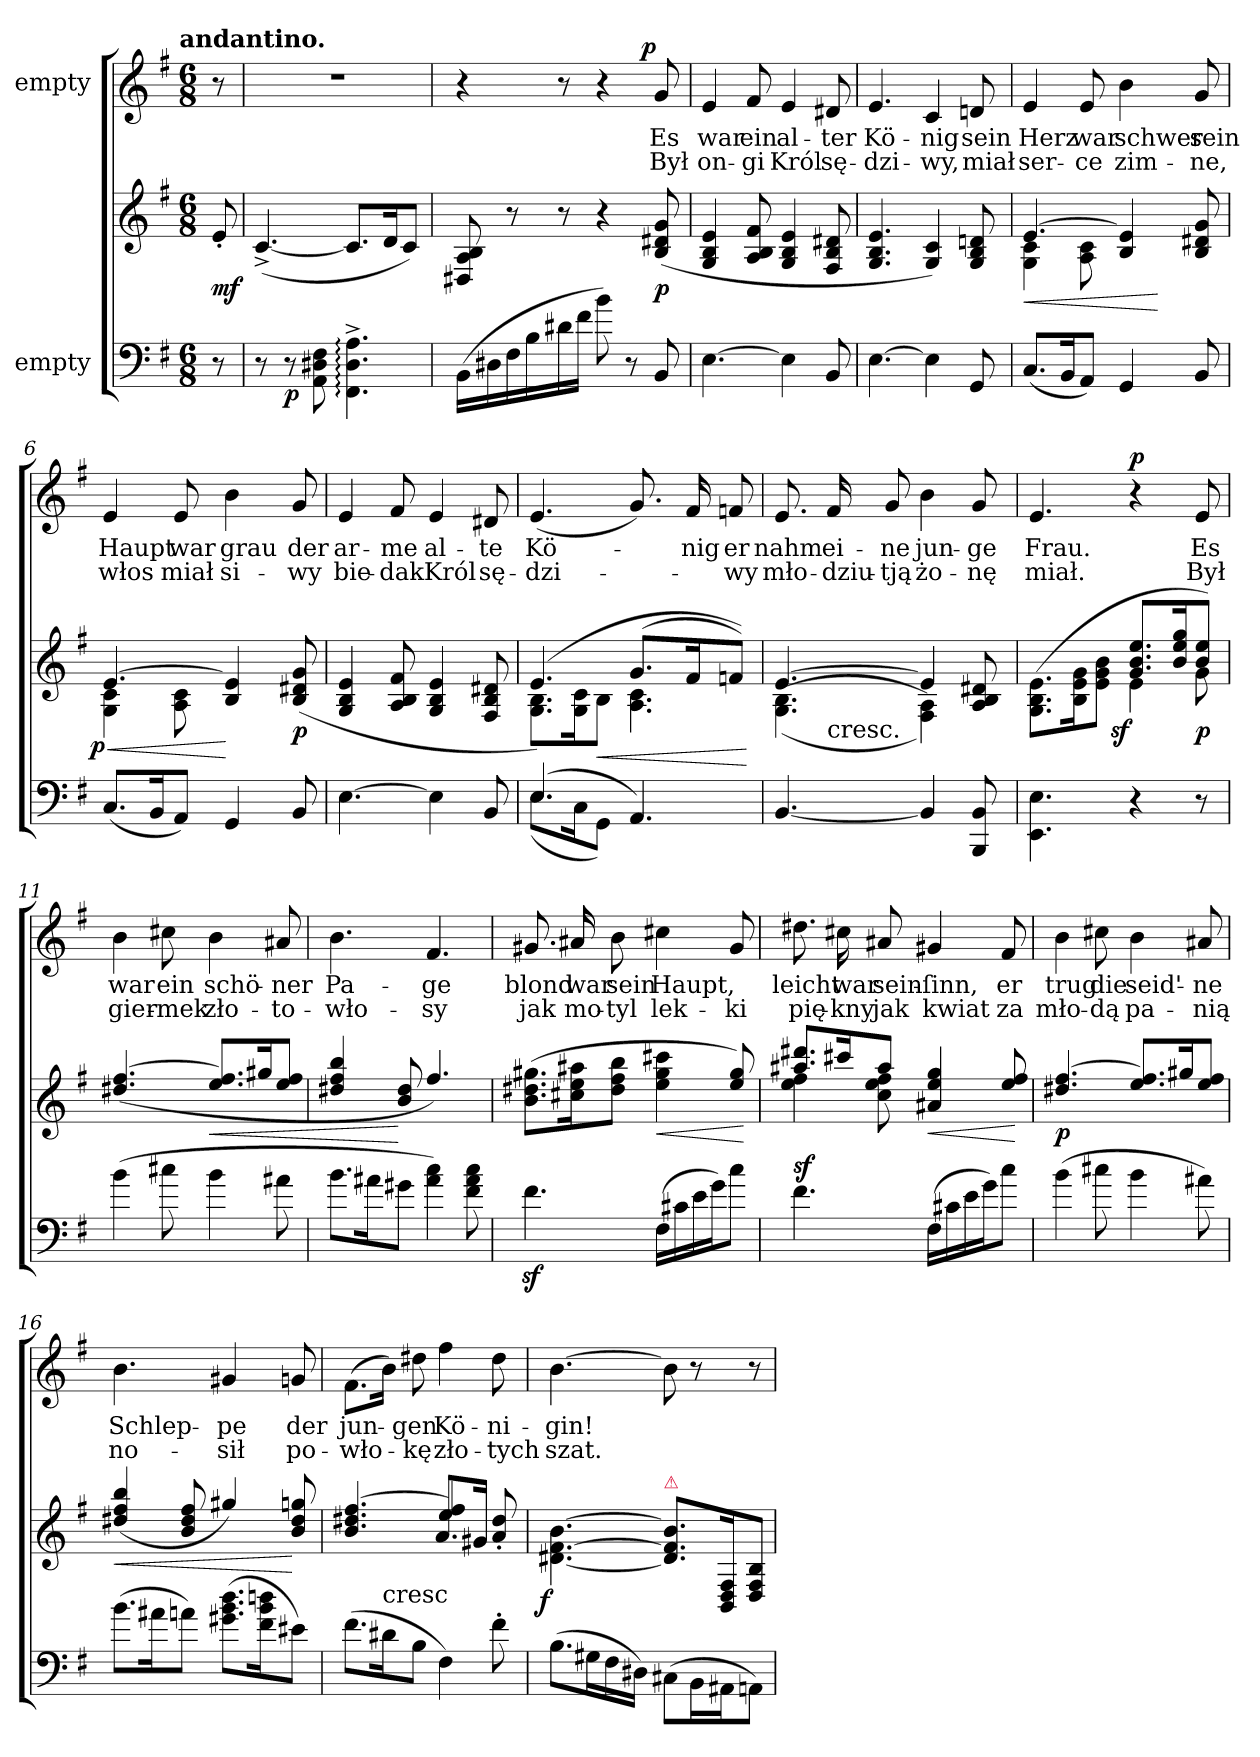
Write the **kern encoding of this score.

**kern	**kern	**dynam	**kern	**text	**text	**dynam
*part2	*part2	*part2	*part1	*part1	*part1	*part1
*staff3	*staff2	*staff2/3	*staff1	*staff1	*staff1	*staff1
*I"empty	*	*	*I"empty	*	*	*
*clefF4	*clefG2	*	*clefG2	*	*	*
*k[f#]	*k[f#]	*	*k[f#]	*	*	*
*e:	*e:	*	*e:	*	*	*
!!LO:TX:omd:t=andantino.
*M6/8	*M6/8	*	*M6/8	*	*	*
=	=	=	=	=	=	=
8r	8e'/	mf	8r	.	.	.
=1	=1	=1	=1	=1	=1	=1
8r	([4.c^/	.	2.r	.	.	.
!	!	!LO:DY:b=2	!	!	!	!
8r	.	p	.	.	.	.
8AA\ 8D#X\ 8F#\	.	.	.	.	.	.
4.FF#:^\ 4.D#:^\ 4.A:^\	8.c/L]	.	.	.	.	.
.	16d/K	.	.	.	.	.
.	8c/J)	.	.	.	.	.
=2	=2	=2	=2	=2	=2	=2
(16BB\LL	8D#X/ 8A/ 8B/	.	4r	.	.	.
16D#X\	.	.	.	.	.	.
16F#\	8r	.	.	.	.	.
16B\	.	.	.	.	.	.
16d#X\	8r	.	8r	.	.	.
16f#\JJ	.	.	.	.	.	.
8b\)	4r	.	4r	.	.	.
8r	.	.	.	.	.	.
!	!	!	!	!	!	!LO:DY:b:rj
8BB/	(>8B/ 8d#X/ 8g/	p	8g/	Es	Był	p
=3	=3	=3	=3	=3	=3	=3
[4.E\	4G/ 4B/ 4e/	.	4e/	war	on-	.
.	8A/ 8B/ 8f#/	.	8f#/	ein	-gi	.
4E\]	4G/ 4B/ 4e/	.	4e/	al-	Król	.
8BB/	8F#/ 8B/ 8d#X/	.	8d#X/	-ter	sę-	.
=4	=4	=4	=4	=4	=4	=4
[4.E\	4.G/ 4.B/ 4.e/	.	4.e/	Kö-	-dzi-	.
4E\]	4G/ 4c/)	.	4c/	-nig	-wy,	.
8GG/	8G/ 8B/ 8dn/	.	8dn/	sein	miał	.
=5	=5	=5	=5	=5	=5	=5
*	*^	*	*	*	*	*
(8.C/L	[4.e/	4G\ 4c\	<	4e/	Herz	ser-	.
16BB/K	.	.	.	.	.	.	.
8AA/J)	.	8A\ 8c\	.	8e/	war	-ce	.
4GG/	4B/ 4e]/	8ryy	.	4b\	schwer	zim-	.
.	.	4ryy	[	.	.	.	.
8BB/	8B/ 8d#X/ 8g/	.	.	8g/	sein	-ne,	.
=6	=6	=6	=6	=6	=6	=6	=6
!	!	!	!LO:DY:n=1:rj	!	!	!	!
(8.C/L	[4.e/	4G\ 4c\	< p	4e/	Haupt	włos	.
16BB/K	.	.	.	.	.	.	.
8AA/J)	.	8A\ 8c\	.	8e/	war	miał	.
4GG/	4B/ 4e]/	8ryy	[	4b\	grau	si-	.
.	.	4ryy	.	.	.	.	.
8BB/	(>8B/ 8d#X/ 8g/	.	p	8g/	der	-wy	.
*	*v	*v	*	*	*	*	*
=7	=7	=7	=7	=7	=7	=7
[4.E\	4G/ 4B/ 4e/	.	4e/	ar-	bie-	.
.	8A/ 8B/ 8f#/	.	8f#/	-me	-dak	.
4E\]	4G/ 4B/ 4e/	.	4e/	al-	Król	.
8BB/	8F#/ 8B/ 8d#X/	.	8d#X/	-te	sę-	.
=8	=8	=8	=8	=8	=8	=8
*^	*^	*	*	*	*	*
(4.E/	(8.E\L	(4.e/)	8.G\ 8.B\L	.	(>4.e/	Kö-	-dzi-	.
.	16C\K	.	16G\ 16c\K	.	.	.	.	.
.	8GG\J)	.	8B\J	<	.	.	.	.
4.AA/)	8ryy	(<8.g/L	4.A\ 4.c\	.	8.g/)	.	.	.
.	4ryy	.	.	.	.	.	.	.
.	.	16f#/K	.	.	16f#/	-nig	.	.
.	.	8fn/J))	.	.	8fn/	er	-wy	.
*v	*v	*	*	*	*	*	*	*
*	*v	*v	*	*	*	*	*
.	.	[	.	.	.	.
=9	=9	=9	=9	=9	=9	=9
*	*^	*	*	*	*	*
*	*	*^	*	*	*	*	*
[4.BB/	[4.e/	(<(>4.G\ 4.B\	8.ryy	.	8.e/	nahm	mło-	.
!	!	!	!LO:TX:c:t=cresc.	!	!	!	!	!
.	.	.	2ryy	.	16f#/	ei-	-dziu-	.
.	.	.	.	.	8g/	-ne	-tją	.
4BB/]	4e/]	4F#\ 4A\))	.	.	4b\	jun-	żo-	.
8BBB/ 8BB/	8A/ 8B/ 8d#X/	8ryy	.	.	8g/	-ge	-nę	.
.	.	.	16ryy	.	.	.	.	.
*	*	*v	*v	*	*	*	*	*
=10	=10	=10	=10	=10	=10	=10	=10
4.EE\ 4.E\	(8.G\ 8.B\ 8.e\L	4.ryy	.	4.e/	Frau.	miał.	.
.	16B\ 16e\ 16g\K	.	.	.	.	.	.
.	8e\ 8g\ 8b\J	.	.	.	.	.	.
!	!	!	!LO:DY:rj	!	!	!	!LO:DY:b
4r	8.g/ 8.b/ 8.ee/L	4e\	sf	4r	.	.	p
.	16b/ 16ee/ 16gg/K	.	.	.	.	.	.
8r	8b/ 8ee/J)	8g\	p	8e/	Es	Był	.
*	*v	*v	*	*	*	*	*
=11	=11	=11	=11	=11	=11	=11
(4b\	(>4.dd#X/ [4.ff#/	.	4b\	war	gier-	.
8cc#X\	.	.	8cc#X\	ein	-mek	.
4b\	8.ee/ 8.ff#]/L	<	4b\	schö-	zło-	.
.	16gg#X/K	.	.	.	.	.
8a#X\	8ee/ 8ff#/J	.	8a#X/	-ner	-to-	.
=12	=12	=12	=12	=12	=12	=12
8.b\L	4dd#X/ 4ff#/ 4bb/	.	4.b\	Pa-	-wło-	.
16a#X\K	.	.	.	.	.	.
8g#X\J	8b/ 8dd#/	[	.	.	.	.
4a#\ 4cc\)	4.ff#/)	.	4.f#/	-ge	-sy	.
8f#\ 8a#\ 8cc\	.	.	.	.	.	.
=13	=13	=13	=13	=13	=13	=13
4.f#z<\	(8.b\ 8.dd#X\ 8.gg#X\L	.	8.g#X/	blond	jak	.
.	16cc#X\ 16ee\ 16aa#X\K	.	16a#X/	war	mo-	.
.	8dd#\ 8ff#\ 8bb\J	.	8b\	sein	-tyl	.
!	!	!LO:HP:b	!	!	!	!
(16F#\LL	4ee\ 4gg#\ 4ccc#X\	<	4cc#X\	Haupt,	lek-	.
16c#X\	.	.	.	.	.	.
16e\	.	.	.	.	.	.
16g\J)	.	.	.	.	.	.
8cc\J	8ee/ 8gg#/)	.	8g#/	.	-ki	.
.	.	[	.	.	.	.
=14	=14	=14	=14	=14	=14	=14
*	*^	*	*	*	*	*
4.f#\	8.aa#X/ 8.ddd#X/L	4ee\ 4ff#\	sf	8.dd#X\	leicht	pię-	.
.	16ccc#X/K	.	.	16cc#X\	war	-kny	.
.	8aa#/J	8cc\ 8ee\ 8ff#\	.	8a#X/	sein-	jak	.
!	!	!	!LO:HP:b	!	!	!	!
(16F#\LL	4a#X/ 4ee/ 4gg/	8ryy	<	4g#X/	-ſinn,	kwiat	.
16c#X\	.	.	.	.	.	.	.
16e\	.	4ryy	.	.	.	.	.
16g\J)	.	.	.	.	.	.	.
8cc\J	8ee/ 8ff#/	.	.	8f#/	er	za	.
*	*v	*v	*	*	*	*	*
.	.	[	.	.	.	.
=15	=15	=15	=15	=15	=15	=15
(4b\	4.dd#X/ [4.ff#/	p	4b\	trug	mło-	.
8cc#X\	.	.	8cc#X\	die	-dą	.
4b\	8.ee/ 8.ff#]/L	.	4b\	seid'-	pa-	.
.	16gg#X/K	.	.	.	.	.
8a#X\)	8ee/ 8ff#/J	.	8a#X/	-ne	-nią	.
=16	=16	=16	=16	=16	=16	=16
(8.b\L	(4dd#X/ 4ff#/ 4bb/	<	4.b\	Schlep-	no-	.
16a#X\K	.	.	.	.	.	.
8an\J)	8b/ 8dd#/ 8ff#/	.	.	.	.	.
(8.g#X\ 8.b\ 8.dd\L	4gg#X/)	.	4g#X/	-pe	-sił	.
16f#\ 16b\ 16ddn\K	.	.	.	.	.	.
8e#X\J)	8b/ 8dd#/ 8ggn/	[	8gn/	der	po-	.
=17	=17	=17	=17	=17	=17	=17
*	*^	*	*	*	*	*
*	*	*^	*	*	*	*	*
(8.f#\L	4.b/ 4.dd#X/ [4.ff#/	4.ryy	8.ryy	.	(8.f#\L	jun-	-wło-	.
!	!	!	!LO:TX:c:t=cresc	!	!	!	!	!
16d#X\K	.	.	2ryy	.	16b\Jk)	.	.	.
8B\J	.	.	.	.	8dd#X\	-gen	-kę	.
4F#\)	4ee/ 4ff#]/	8.a/L	.	.	4ff#\	Kö-	zło-	.
.	.	16g#X/Jk	.	.	.	.	.	.
8f#'\	8a'/ 8dd#'/	8ryy	.	.	8dd#\	-ni-	-tych	.
.	.	.	16ryy	.	.	.	.	.
=18	=18	=18	=18	=18	=18	=18	=18	=18
!	!	!	!	!LO:DY:rj	!	!	!	!
*	*v	*v	*v	*	*	*	*	*
(8.B\L	[4.d#X\ [4.f#\ [4.b\	f	[4.b\	-gin!	szat.	.
16G#X\L	.	.	.	.	.	.
16F#\	.	.	.	.	.	.
16D#X\JJ)	.	.	.	.	.	.
!	!LO:TX:a:color=crimson:t=⚠	!	!	!	!	!
(<8C#X\L	8.d#]\ 8.f#]\ 8.b]\L	.	8b\]	.	.	.
16BB\L	.	.	8r	.	.	.
16AA#X\J	16BB/ 16D/ 16F#/K	.	.	.	.	.
8AAn\J)	8D/ 8F#/ 8B/J	.	8r	.	.	.
=	=	=	=	=	=	=
*-	*-	*-	*-	*-	*-	*-
